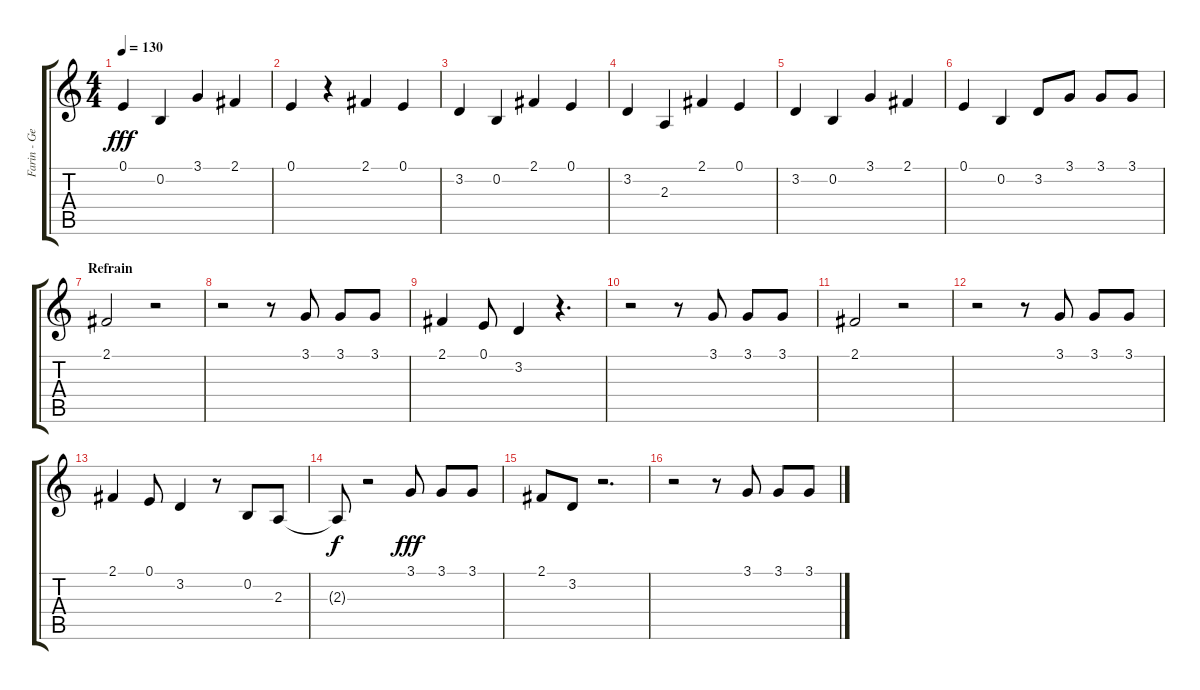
\track ("Farin - Gesang" "Farin - Ge") {instrument tenorsax}
\staff {score tabs}
\tuning (E4 B3 G3 D3 A2 E2) {hide}
\ts (4 4)
\tempo 130
\clef g2
\ks c
0.1.4{dy fff} 0.2.4 3.1.4 2.1.4 |
0.1.4 r.4 2.1.4 0.1.4 |
3.2.4 0.2.4 2.1.4 0.1.4 |
3.2.4 2.3.4 2.1.4 0.1.4 |
3.2.4 0.2.4 3.1.4 2.1.4 |
0.1.4 0.2.4 3.2.8 3.1.8 3.1.8 3.1.8 |
\section ("" "Refrain")
2.1.2 r.2 |
r.2 r.8 3.1.8 3.1.8 3.1.8 |
2.1.4 0.1.8 3.2.4 r.4{d} |
r.2 r.8 3.1.8 3.1.8 3.1.8 |
2.1.2 r.2 |
r.2 r.8 3.1.8 3.1.8 3.1.8 |
2.1.4 0.1.8 3.2.4 r.8 0.2.8 2.3.8 |
2.3{t}.8{dy f} r.2 3.1.8{dy fff} 3.1.8 3.1.8 |
2.1.8 3.2.8 r.2{d} |
r.2 r.8 3.1.8 3.1.8 3.1.8
